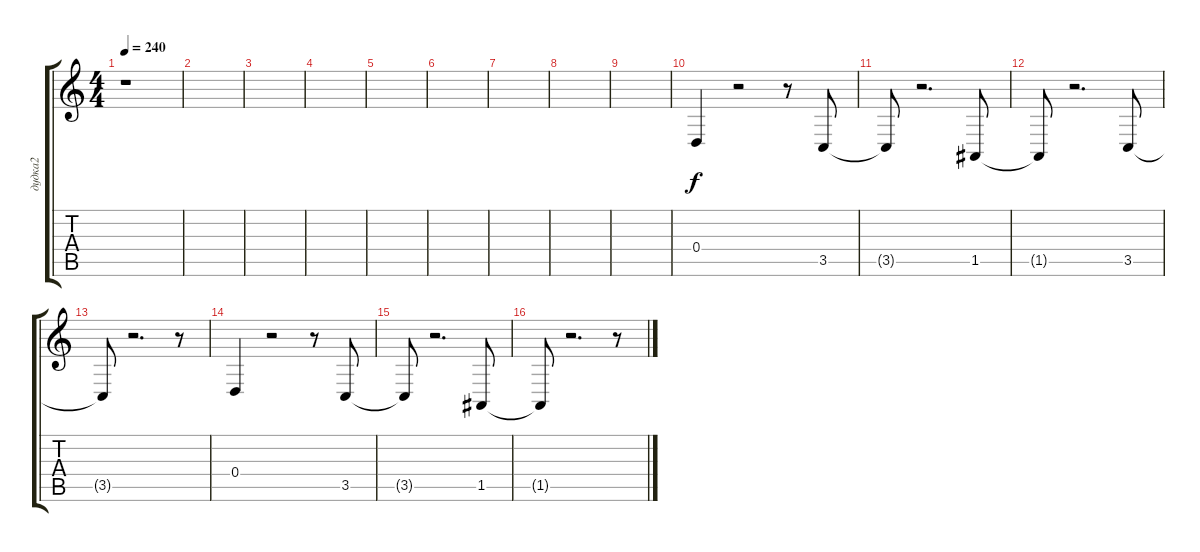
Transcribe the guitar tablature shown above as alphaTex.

\track ("дудка2" "дудка2") {instrument trombone}
\staff {score tabs}
\tuning (E4 B3 G3 D3 A2 E2) {hide}
\ts (4 4)
\tempo 240
\clef g2
\ks c
r.1{dy f} |
|
|
|
|
|
|
|
|
0.4.4 r.2 r.8 3.5.8 |
3.5{t}.8 r.2{d} 1.5.8 |
1.5{t}.8 r.2{d} 3.5.8 |
3.5{t}.8 r.2{d} r.8 |
0.4.4 r.2 r.8 3.5.8 |
3.5{t}.8 r.2{d} 1.5.8 |
1.5{t}.8 r.2{d} r.8
